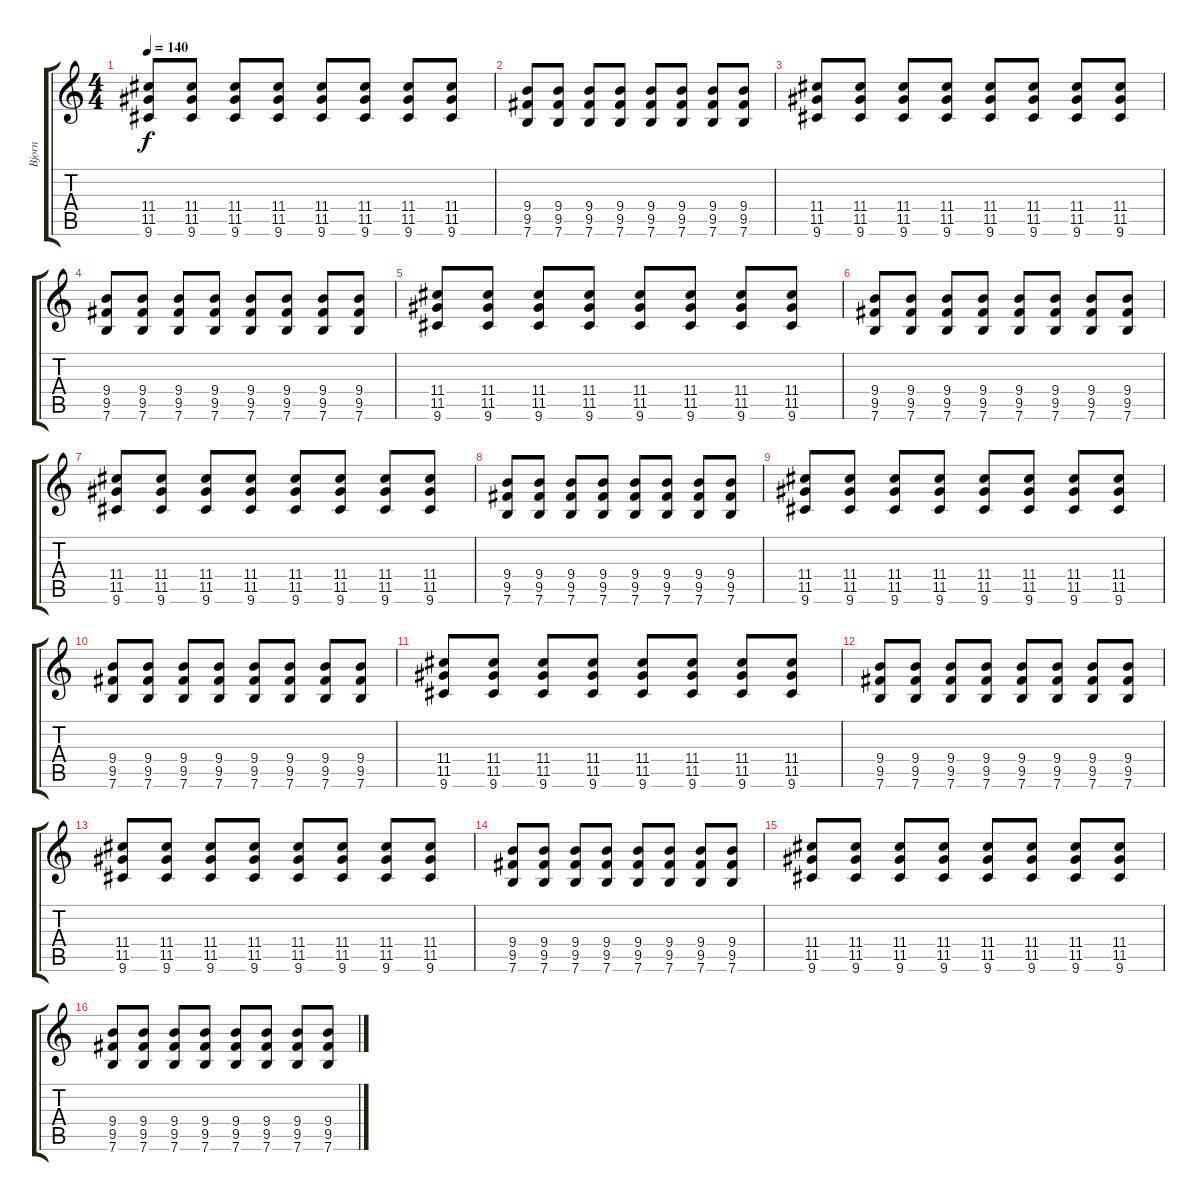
\track ("Bjorn " "Bjorn ") {instrument distortionguitar}
\staff {score tabs}
\tuning (E4 B3 G3 D3 A2 E2) {hide}
\ts (4 4)
\tempo 140
\clef g2
\ks c
(11.4 11.5 9.6).8{dy f volume 12} (11.4 11.5 9.6).8 (11.4 11.5 9.6).8 (11.4 11.5 9.6).8 (11.4 11.5 9.6).8 (11.4 11.5 9.6).8 (11.4 11.5 9.6).8 (11.4 11.5 9.6).8 |
(9.4 9.5 7.6).8 (9.4 9.5 7.6).8 (9.4 9.5 7.6).8 (9.4 9.5 7.6).8 (9.4 9.5 7.6).8 (9.4 9.5 7.6).8 (9.4 9.5 7.6).8 (9.4 9.5 7.6).8 |
(11.4 11.5 9.6).8 (11.4 11.5 9.6).8 (11.4 11.5 9.6).8 (11.4 11.5 9.6).8 (11.4 11.5 9.6).8 (11.4 11.5 9.6).8 (11.4 11.5 9.6).8 (11.4 11.5 9.6).8 |
(9.4 9.5 7.6).8 (9.4 9.5 7.6).8 (9.4 9.5 7.6).8 (9.4 9.5 7.6).8 (9.4 9.5 7.6).8 (9.4 9.5 7.6).8 (9.4 9.5 7.6).8 (9.4 9.5 7.6).8 |
(11.4 11.5 9.6).8 (11.4 11.5 9.6).8 (11.4 11.5 9.6).8 (11.4 11.5 9.6).8 (11.4 11.5 9.6).8 (11.4 11.5 9.6).8 (11.4 11.5 9.6).8 (11.4 11.5 9.6).8 |
(9.4 9.5 7.6).8 (9.4 9.5 7.6).8 (9.4 9.5 7.6).8 (9.4 9.5 7.6).8 (9.4 9.5 7.6).8 (9.4 9.5 7.6).8 (9.4 9.5 7.6).8 (9.4 9.5 7.6).8 |
(11.4 11.5 9.6).8 (11.4 11.5 9.6).8 (11.4 11.5 9.6).8 (11.4 11.5 9.6).8 (11.4 11.5 9.6).8 (11.4 11.5 9.6).8 (11.4 11.5 9.6).8 (11.4 11.5 9.6).8 |
(9.4 9.5 7.6).8 (9.4 9.5 7.6).8 (9.4 9.5 7.6).8 (9.4 9.5 7.6).8 (9.4 9.5 7.6).8 (9.4 9.5 7.6).8 (9.4 9.5 7.6).8 (9.4 9.5 7.6).8 |
(11.4 11.5 9.6).8 (11.4 11.5 9.6).8 (11.4 11.5 9.6).8 (11.4 11.5 9.6).8 (11.4 11.5 9.6).8 (11.4 11.5 9.6).8 (11.4 11.5 9.6).8 (11.4 11.5 9.6).8 |
(9.4 9.5 7.6).8 (9.4 9.5 7.6).8 (9.4 9.5 7.6).8 (9.4 9.5 7.6).8 (9.4 9.5 7.6).8 (9.4 9.5 7.6).8 (9.4 9.5 7.6).8 (9.4 9.5 7.6).8 |
(11.4 11.5 9.6).8 (11.4 11.5 9.6).8 (11.4 11.5 9.6).8 (11.4 11.5 9.6).8 (11.4 11.5 9.6).8 (11.4 11.5 9.6).8 (11.4 11.5 9.6).8 (11.4 11.5 9.6).8 |
(9.4 9.5 7.6).8 (9.4 9.5 7.6).8 (9.4 9.5 7.6).8 (9.4 9.5 7.6).8 (9.4 9.5 7.6).8 (9.4 9.5 7.6).8 (9.4 9.5 7.6).8 (9.4 9.5 7.6).8 |
(11.4 11.5 9.6).8 (11.4 11.5 9.6).8 (11.4 11.5 9.6).8 (11.4 11.5 9.6).8 (11.4 11.5 9.6).8 (11.4 11.5 9.6).8 (11.4 11.5 9.6).8 (11.4 11.5 9.6).8 |
(9.4 9.5 7.6).8 (9.4 9.5 7.6).8 (9.4 9.5 7.6).8 (9.4 9.5 7.6).8 (9.4 9.5 7.6).8 (9.4 9.5 7.6).8 (9.4 9.5 7.6).8 (9.4 9.5 7.6).8 |
(11.4 11.5 9.6).8 (11.4 11.5 9.6).8 (11.4 11.5 9.6).8 (11.4 11.5 9.6).8 (11.4 11.5 9.6).8 (11.4 11.5 9.6).8 (11.4 11.5 9.6).8 (11.4 11.5 9.6).8 |
(9.4 9.5 7.6).8 (9.4 9.5 7.6).8 (9.4 9.5 7.6).8 (9.4 9.5 7.6).8 (9.4 9.5 7.6).8 (9.4 9.5 7.6).8 (9.4 9.5 7.6).8 (9.4 9.5 7.6).8
